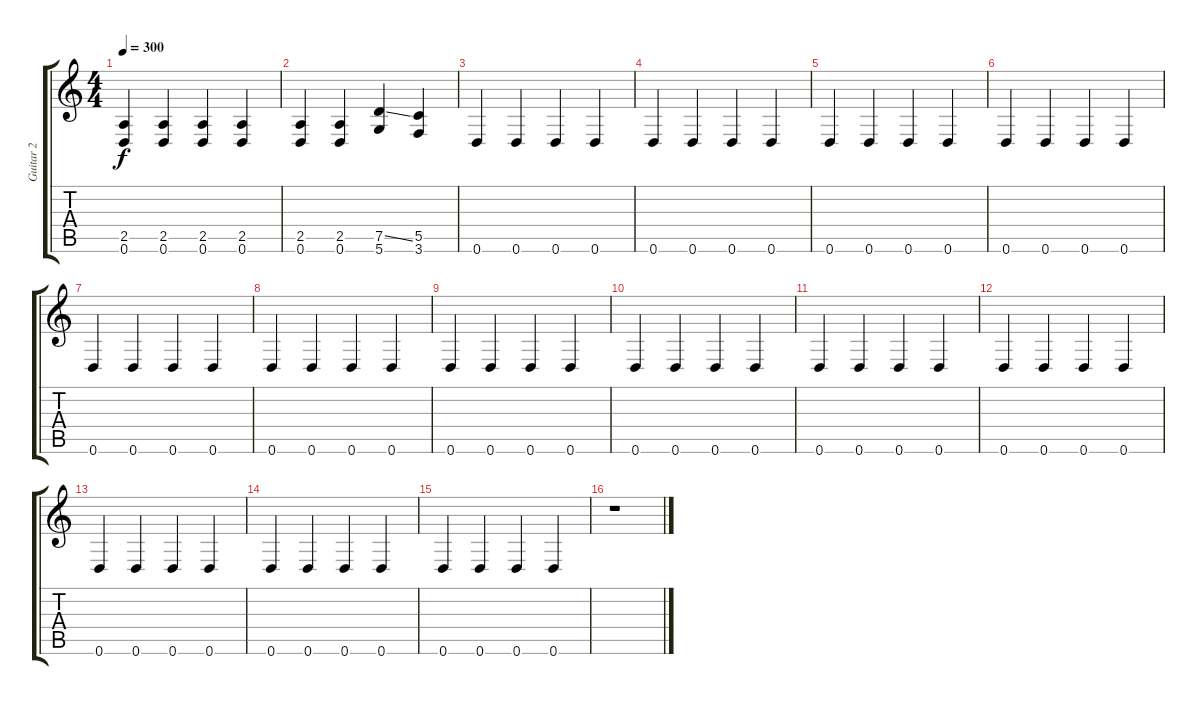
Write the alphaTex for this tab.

\track ("Guitar 2" "Guitar 2") {instrument distortionguitar}
\staff {score tabs}
\tuning (D4 A3 F3 C3 G2 D2) {hide}
\ts (4 4)
\tempo 300
\clef g2
\ks c
(2.5 0.6).4{dy f} (2.5 0.6).4 (2.5 0.6).4 (2.5 0.6).4 |
(2.5 0.6).4 (2.5 0.6).4 (7.5{ss} 5.6).4 (5.5 3.6).4 |
0.6.4 0.6.4 0.6.4 0.6.4 |
0.6.4 0.6.4 0.6.4 0.6.4 |
0.6.4 0.6.4 0.6.4 0.6.4 |
0.6.4 0.6.4 0.6.4 0.6.4 |
0.6.4 0.6.4 0.6.4 0.6.4 |
0.6.4 0.6.4 0.6.4 0.6.4 |
0.6.4 0.6.4 0.6.4 0.6.4 |
0.6.4 0.6.4 0.6.4 0.6.4 |
0.6.4 0.6.4 0.6.4 0.6.4 |
0.6.4 0.6.4 0.6.4 0.6.4 |
0.6.4 0.6.4 0.6.4 0.6.4 |
0.6.4 0.6.4 0.6.4 0.6.4 |
0.6.4 0.6.4 0.6.4 0.6.4 |
r.1
